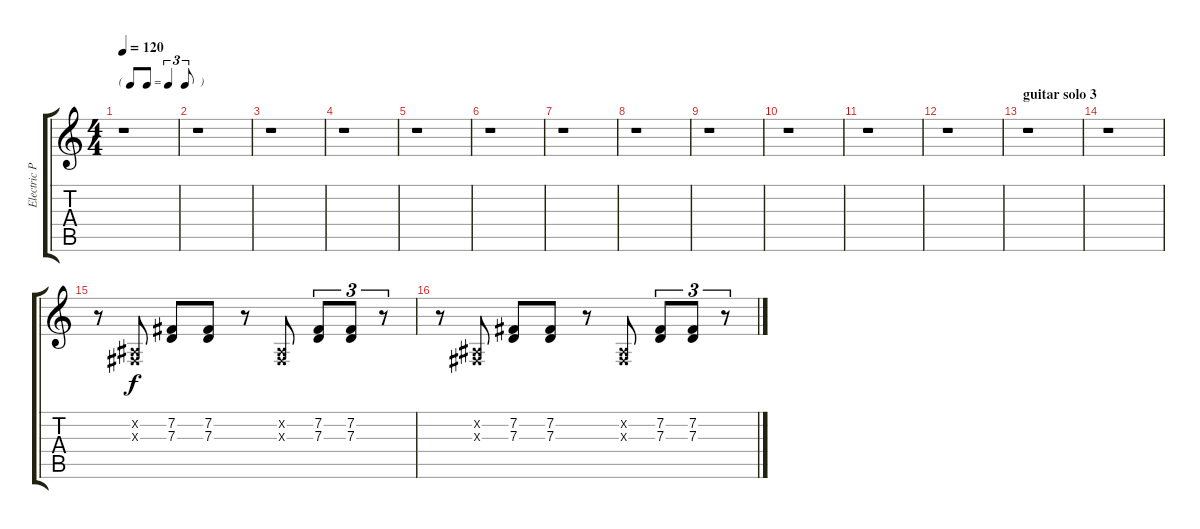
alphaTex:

\track ("Electric Piano (Wright)" "Electric P") {instrument electricpiano2}
\staff {score tabs}
\tuning (E4 B3 G3 D3 A2 E2) {hide}
\ts (4 4)
\tf triplet8th
\tempo 120
\clef g2
\ks c
r.1{dy f} |
r.1 |
r.1 |
r.1 |
r.1 |
r.1 |
r.1 |
r.1 |
r.1 |
r.1 |
r.1 |
r.1 |
\section ("" "guitar solo 3")
r.1 |
r.1 |
r.8 (-1.2{x} -1.3{x}).8 (7.2 7.3).8 (7.2 7.3).8 r.8 (-1.2{x} -1.3{x}).8 (7.2 7.3).8{tu (3 2)} (7.2 7.3).8{tu (3 2)} r.8{tu (3 2)} |
r.8 (-1.2{x} -1.3{x}).8 (7.2 7.3).8 (7.2 7.3).8 r.8 (-1.2{x} -1.3{x}).8 (7.2 7.3).8{tu (3 2)} (7.2 7.3).8{tu (3 2)} r.8{tu (3 2)}
